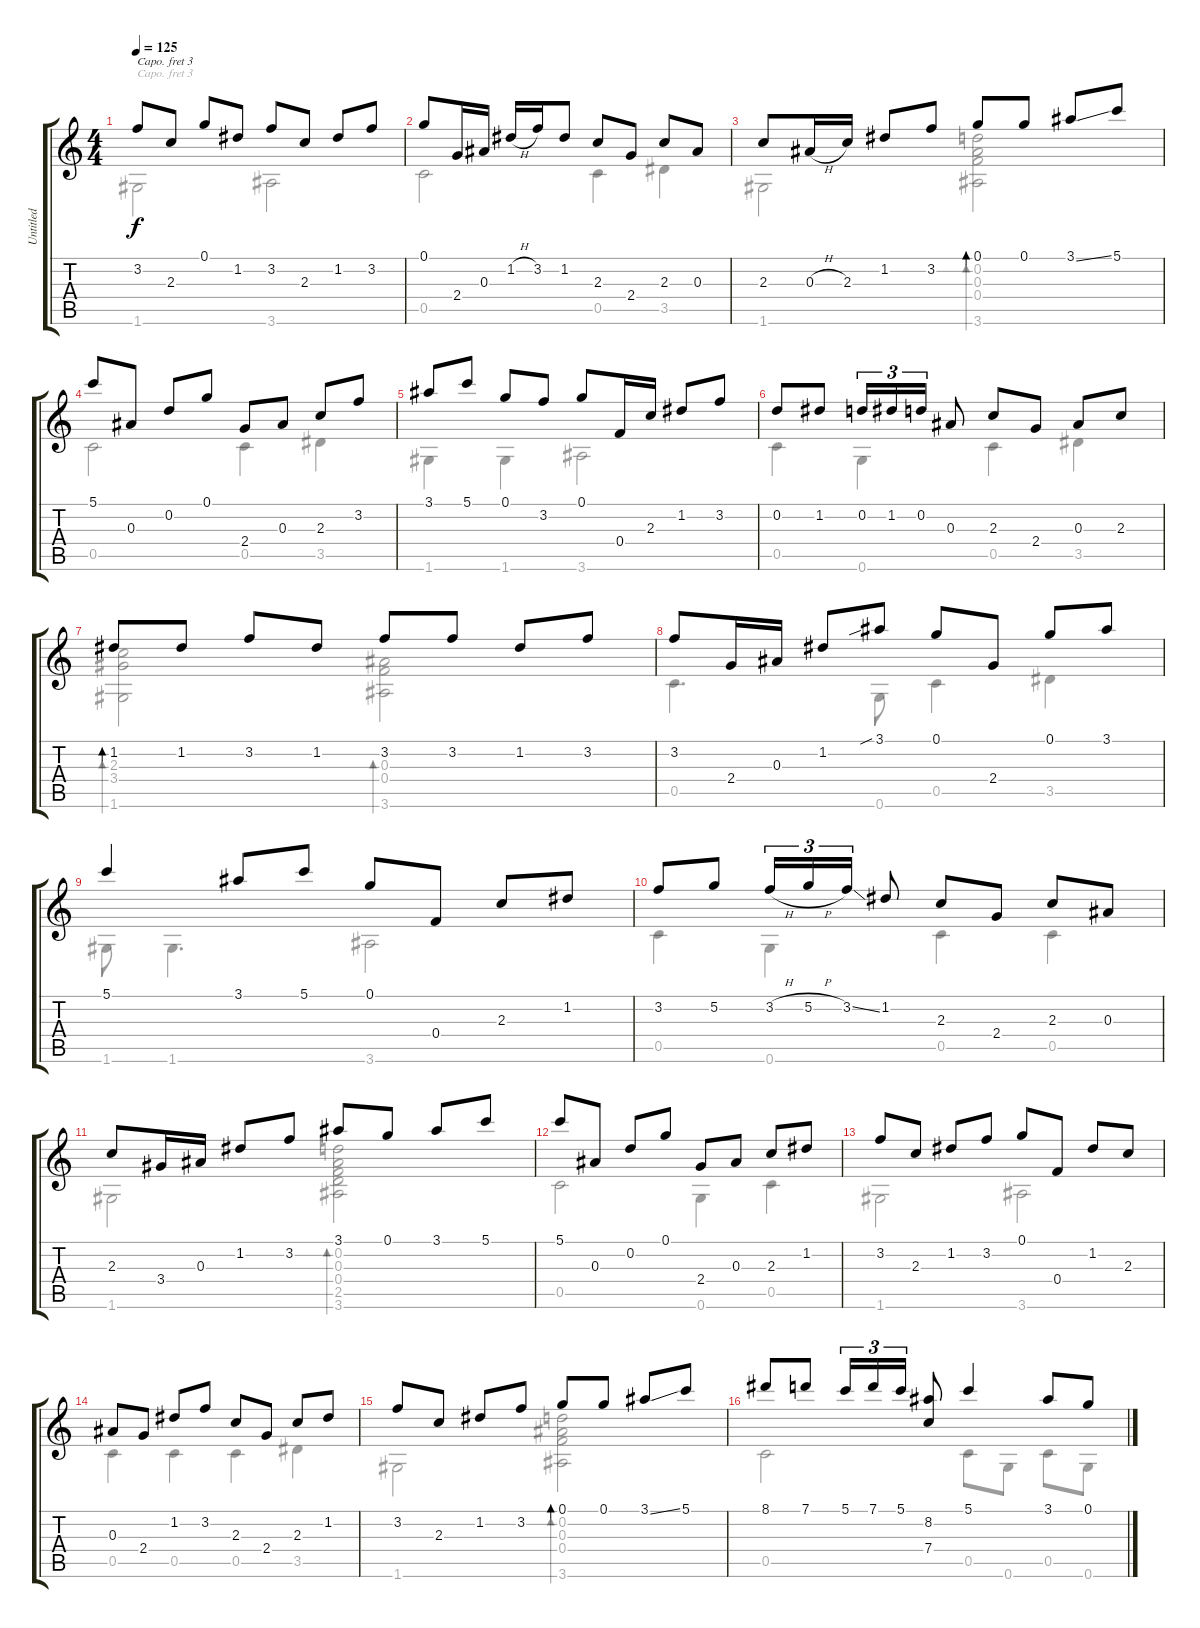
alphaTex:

\track ("Untitled" "Untitled") {instrument acousticguitarnylon}
\staff {score tabs}
\capo 3
\tuning (E4 B3 G3 D3 A2 E2) {hide}
\voice
\ts (4 4)
\tempo 125
\clef g2
\ks c
3.2.8{dy f} 2.3.8 0.1.8 1.2.8 3.2.8 2.3.8 1.2.8 3.2.8 |
0.1.8 2.4.16 0.3.16 1.2{h}.16 3.2.16 1.2.8 2.3.8 2.4.8 2.3.8 0.3.8 |
2.3.8 0.3{h}.16 2.3.16 1.2.8 3.2.8 0.1.8{bd 30} 0.1.8 3.1{ss}.8 5.1.8 |
5.1.8 0.3.8 0.2.8 0.1.8 2.4.8 0.3.8 2.3.8 3.2.8 |
3.1.8 5.1.8 0.1.8 3.2.8 0.1.8 0.4.16 2.3.16 1.2.8 3.2.8 |
0.2.8 1.2.8 0.2.16{tu (3 2)} 1.2.16{tu (3 2)} 0.2.16{tu (3 2)} 0.3.8 2.3.8 2.4.8 0.3.8 2.3.8 |
1.2.8{bd 30} 1.2.8 3.2.8 1.2.8 3.2.8 3.2.8 1.2.8 3.2.8 |
3.2.8 2.4.16 0.3.16 1.2.8 3.1{sib}.8 0.1.8 2.4.8 0.1.8 3.1.8 |
5.1.4 3.1.8 5.1.8 0.1.8 0.4.8 2.3.8 1.2.8 |
3.2.8 5.2.8 3.2{h}.16{tu (3 2)} 5.2{h}.16{tu (3 2)} 3.2{ss}.16{tu (3 2)} 1.2.8 2.3.8 2.4.8 2.3.8 0.3.8 |
2.3.8 3.4.16 0.3.16 1.2.8 3.2.8 3.1.8 0.1.8 3.1.8 5.1.8 |
5.1.8 0.3.8 0.2.8 0.1.8 2.4.8 0.3.8 2.3.8 1.2.8 |
3.2.8 2.3.8 1.2.8 3.2.8 0.1.8 0.4.8 1.2.8 2.3.8 |
0.3.8 2.4.8 1.2.8 3.2.8 2.3.8 2.4.8 2.3.8 1.2.8 |
3.2.8 2.3.8 1.2.8 3.2.8 0.1.8{bd 30} 0.1.8 3.1{ss}.8 5.1.8 |
8.1.8 7.1.8 5.1.16{tu (3 2)} 7.1.16{tu (3 2)} 5.1.16{tu (3 2)} (8.2 7.4).8 5.1.4 3.1.8 0.1.8
\voice
\clef g2
\ottava regular
\simile none
\ks c
1.6.2{dy f} 3.6.2 |
0.5.2 0.5.4 3.5.4 |
1.6.2 (0.2 0.3 0.4 3.6).2{bd 30} |
0.5.2 0.5.4 3.5.4 |
1.6.4 1.6.4 3.6.2 |
0.5.4 0.6.4 0.5.4 3.5.4 |
(2.3 3.4 1.6).2{bd 30} (0.3 0.4 3.6).2{bd 30} |
0.5.4{d} 0.6.8 0.5.4 3.5.4 |
1.6.8 1.6.4{d} 3.6.2 |
0.5.4 0.6.4 0.5.4 0.5.4 |
1.6.2 (0.2 0.3 0.4 2.5 3.6).2{bd 30} |
0.5.2 0.6.4 0.5.4 |
1.6.2 3.6.2 |
0.5.4 0.5.4 0.5.4 3.5.4 |
1.6.2 (0.2 0.3 0.4 3.6).2{bd 30} |
0.5.2 0.5.8 0.6.8 0.5.8 0.6.8
